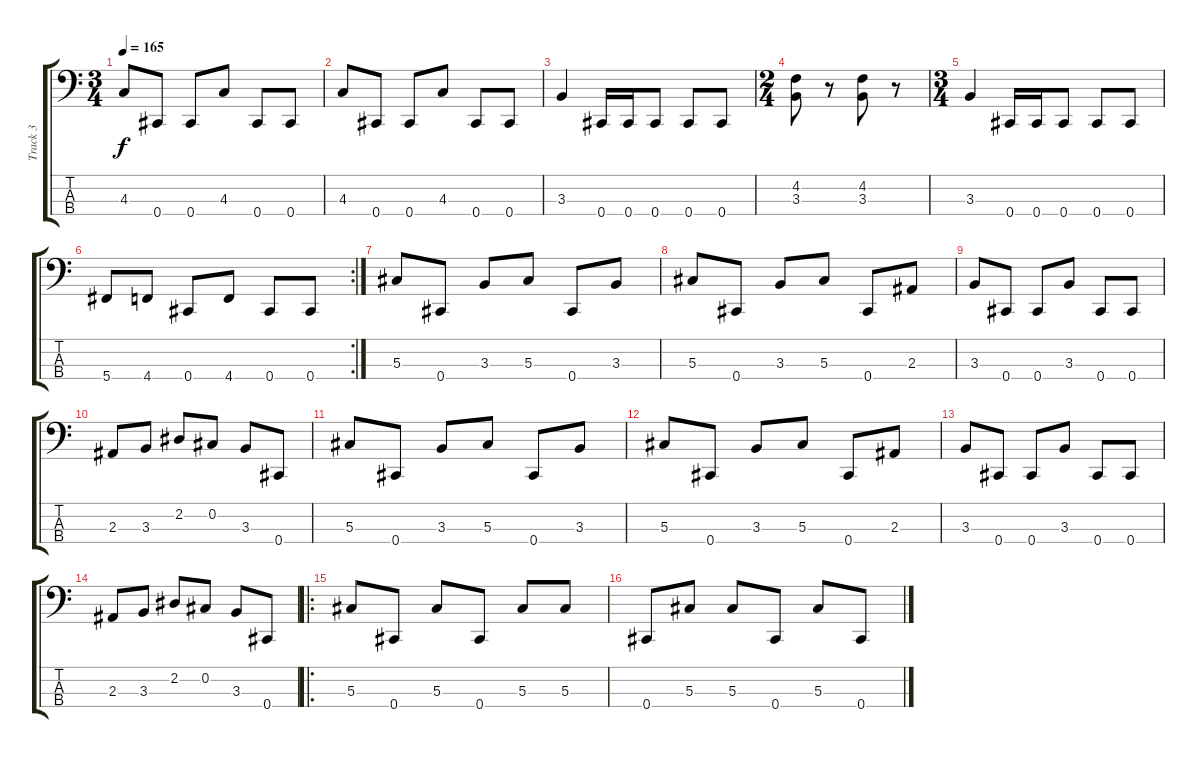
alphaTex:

\track ("Track 3" "Track 3") {instrument electricbassfinger}
\staff {score tabs}
\tuning (Gb2 Db2 Ab1 Db1) {hide}
\ts (3 4)
\tempo 165
\clef f4
\ks c
4.3.8{dy f} 0.4.8 0.4.8 4.3.8 0.4.8 0.4.8 |
4.3.8 0.4.8 0.4.8 4.3.8 0.4.8 0.4.8 |
3.3.4 0.4.16 0.4.16 0.4.8 0.4.8 0.4.8 |
\ts (2 4)
(4.2 3.3).8 r.8 (4.2 3.3).8 r.8 |
\ts (3 4)
3.3.4 0.4.16 0.4.16 0.4.8 0.4.8 0.4.8 |
\rc 2
5.4.8 4.4.8 0.4.8 4.4.8 0.4.8 0.4.8 |
5.3.8 0.4.8 3.3.8 5.3.8 0.4.8 3.3.8 |
5.3.8 0.4.8 3.3.8 5.3.8 0.4.8 2.3.8 |
3.3.8 0.4.8 0.4.8 3.3.8 0.4.8 0.4.8 |
2.3.8 3.3.8 2.2.8 0.2.8 3.3.8 0.4.8 |
5.3.8 0.4.8 3.3.8 5.3.8 0.4.8 3.3.8 |
5.3.8 0.4.8 3.3.8 5.3.8 0.4.8 2.3.8 |
3.3.8 0.4.8 0.4.8 3.3.8 0.4.8 0.4.8 |
2.3.8 3.3.8 2.2.8 0.2.8 3.3.8 0.4.8 |
\ro
5.3.8 0.4.8 5.3.8 0.4.8 5.3.8 5.3.8 |
0.4.8 5.3.8 5.3.8 0.4.8 5.3.8 0.4.8
